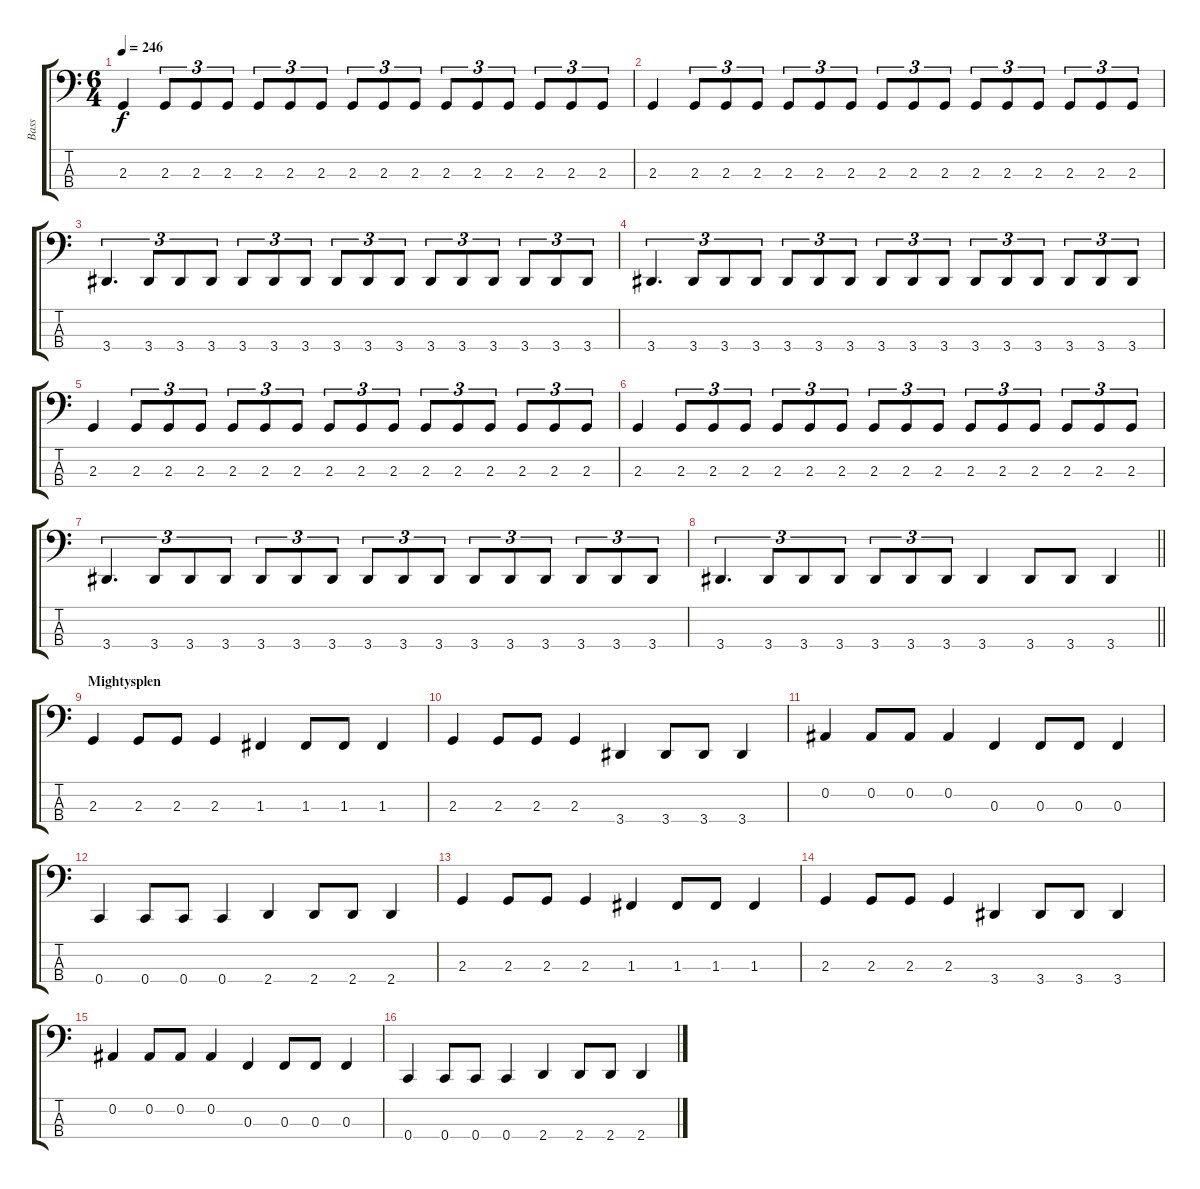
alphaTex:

\track ("Bass" "Bass") {instrument electricbasspick}
\staff {score tabs}
\tuning (Eb2 Bb1 F1 C1) {hide}
\ts (6 4)
\tempo 246
\clef f4
\ks c
2.3.4{dy f} 2.3.8{tu (3 2)} 2.3.8{tu (3 2)} 2.3.8{tu (3 2)} 2.3.8{tu (3 2)} 2.3.8{tu (3 2)} 2.3.8{tu (3 2)} 2.3.8{tu (3 2)} 2.3.8{tu (3 2)} 2.3.8{tu (3 2)} 2.3.8{tu (3 2)} 2.3.8{tu (3 2)} 2.3.8{tu (3 2)} 2.3.8{tu (3 2)} 2.3.8{tu (3 2)} 2.3.8{tu (3 2)} |
2.3.4 2.3.8{tu (3 2)} 2.3.8{tu (3 2)} 2.3.8{tu (3 2)} 2.3.8{tu (3 2)} 2.3.8{tu (3 2)} 2.3.8{tu (3 2)} 2.3.8{tu (3 2)} 2.3.8{tu (3 2)} 2.3.8{tu (3 2)} 2.3.8{tu (3 2)} 2.3.8{tu (3 2)} 2.3.8{tu (3 2)} 2.3.8{tu (3 2)} 2.3.8{tu (3 2)} 2.3.8{tu (3 2)} |
3.4.4{d tu (3 2)} 3.4.8{tu (3 2)} 3.4.8{tu (3 2)} 3.4.8{tu (3 2)} 3.4.8{tu (3 2)} 3.4.8{tu (3 2)} 3.4.8{tu (3 2)} 3.4.8{tu (3 2)} 3.4.8{tu (3 2)} 3.4.8{tu (3 2)} 3.4.8{tu (3 2)} 3.4.8{tu (3 2)} 3.4.8{tu (3 2)} 3.4.8{tu (3 2)} 3.4.8{tu (3 2)} 3.4.8{tu (3 2)} |
3.4.4{d tu (3 2)} 3.4.8{tu (3 2)} 3.4.8{tu (3 2)} 3.4.8{tu (3 2)} 3.4.8{tu (3 2)} 3.4.8{tu (3 2)} 3.4.8{tu (3 2)} 3.4.8{tu (3 2)} 3.4.8{tu (3 2)} 3.4.8{tu (3 2)} 3.4.8{tu (3 2)} 3.4.8{tu (3 2)} 3.4.8{tu (3 2)} 3.4.8{tu (3 2)} 3.4.8{tu (3 2)} 3.4.8{tu (3 2)} |
2.3.4 2.3.8{tu (3 2)} 2.3.8{tu (3 2)} 2.3.8{tu (3 2)} 2.3.8{tu (3 2)} 2.3.8{tu (3 2)} 2.3.8{tu (3 2)} 2.3.8{tu (3 2)} 2.3.8{tu (3 2)} 2.3.8{tu (3 2)} 2.3.8{tu (3 2)} 2.3.8{tu (3 2)} 2.3.8{tu (3 2)} 2.3.8{tu (3 2)} 2.3.8{tu (3 2)} 2.3.8{tu (3 2)} |
2.3.4 2.3.8{tu (3 2)} 2.3.8{tu (3 2)} 2.3.8{tu (3 2)} 2.3.8{tu (3 2)} 2.3.8{tu (3 2)} 2.3.8{tu (3 2)} 2.3.8{tu (3 2)} 2.3.8{tu (3 2)} 2.3.8{tu (3 2)} 2.3.8{tu (3 2)} 2.3.8{tu (3 2)} 2.3.8{tu (3 2)} 2.3.8{tu (3 2)} 2.3.8{tu (3 2)} 2.3.8{tu (3 2)} |
3.4.4{d tu (3 2)} 3.4.8{tu (3 2)} 3.4.8{tu (3 2)} 3.4.8{tu (3 2)} 3.4.8{tu (3 2)} 3.4.8{tu (3 2)} 3.4.8{tu (3 2)} 3.4.8{tu (3 2)} 3.4.8{tu (3 2)} 3.4.8{tu (3 2)} 3.4.8{tu (3 2)} 3.4.8{tu (3 2)} 3.4.8{tu (3 2)} 3.4.8{tu (3 2)} 3.4.8{tu (3 2)} 3.4.8{tu (3 2)} |
\barLineRight lightlight
3.4.4{d tu (3 2)} 3.4.8{tu (3 2)} 3.4.8{tu (3 2)} 3.4.8{tu (3 2)} 3.4.8{tu (3 2)} 3.4.8{tu (3 2)} 3.4.8{tu (3 2)} 3.4.4 3.4.8 3.4.8 3.4.4 |
\section ("" "Mightysplen")
2.3.4 2.3.8 2.3.8 2.3.4 1.3.4 1.3.8 1.3.8 1.3.4 |
2.3.4 2.3.8 2.3.8 2.3.4 3.4.4 3.4.8 3.4.8 3.4.4 |
0.2.4 0.2.8 0.2.8 0.2.4 0.3.4 0.3.8 0.3.8 0.3.4 |
0.4.4 0.4.8 0.4.8 0.4.4 2.4.4 2.4.8 2.4.8 2.4.4 |
2.3.4 2.3.8 2.3.8 2.3.4 1.3.4 1.3.8 1.3.8 1.3.4 |
2.3.4 2.3.8 2.3.8 2.3.4 3.4.4 3.4.8 3.4.8 3.4.4 |
0.2.4 0.2.8 0.2.8 0.2.4 0.3.4 0.3.8 0.3.8 0.3.4 |
0.4.4 0.4.8 0.4.8 0.4.4 2.4.4 2.4.8 2.4.8 2.4.4
